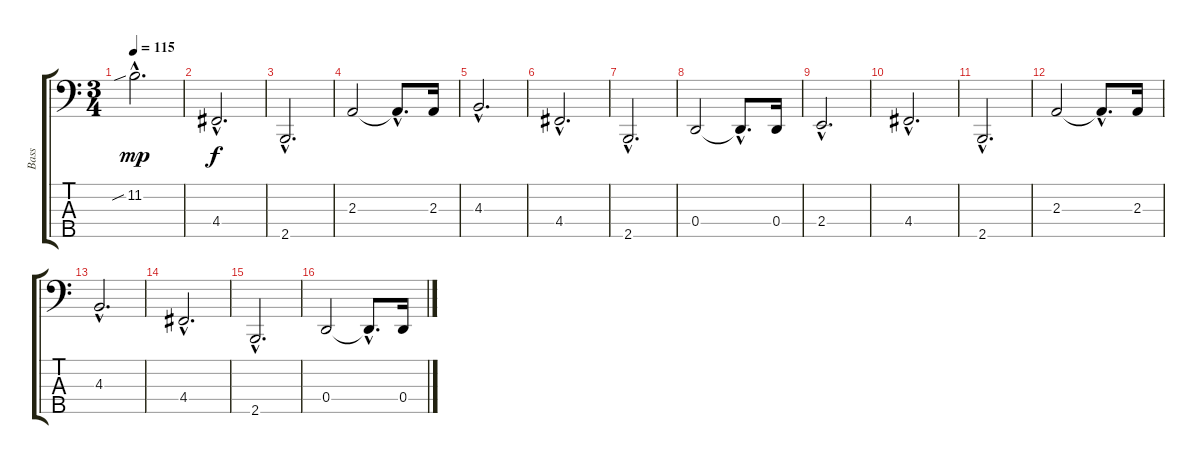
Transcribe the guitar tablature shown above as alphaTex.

\track ("Bass" "Bass") {instrument slapbass1}
\staff {score tabs}
\tuning (F2 C2 G1 D1 A0) {hide}
\ts (3 4)
\tempo 115
\clef f4
\ks c
11.2{sib hac}.2{d dy mp} |
\section ("" "")
4.4{hac}.2{d dy f} |
2.5{hac}.2{d} |
2.3.2 2.3{hac t}.8{d} 2.3.16 |
4.3{hac}.2{d} |
4.4{hac}.2{d} |
2.5{hac}.2{d} |
0.4.2 0.4{hac t}.8{d} 0.4.16 |
2.4{hac}.2{d} |
4.4{hac}.2{d} |
2.5{hac}.2{d} |
2.3.2 2.3{hac t}.8{d} 2.3.16 |
4.3{hac}.2{d} |
4.4{hac}.2{d} |
2.5{hac}.2{d} |
0.4.2 0.4{hac t}.8{d} 0.4.16
